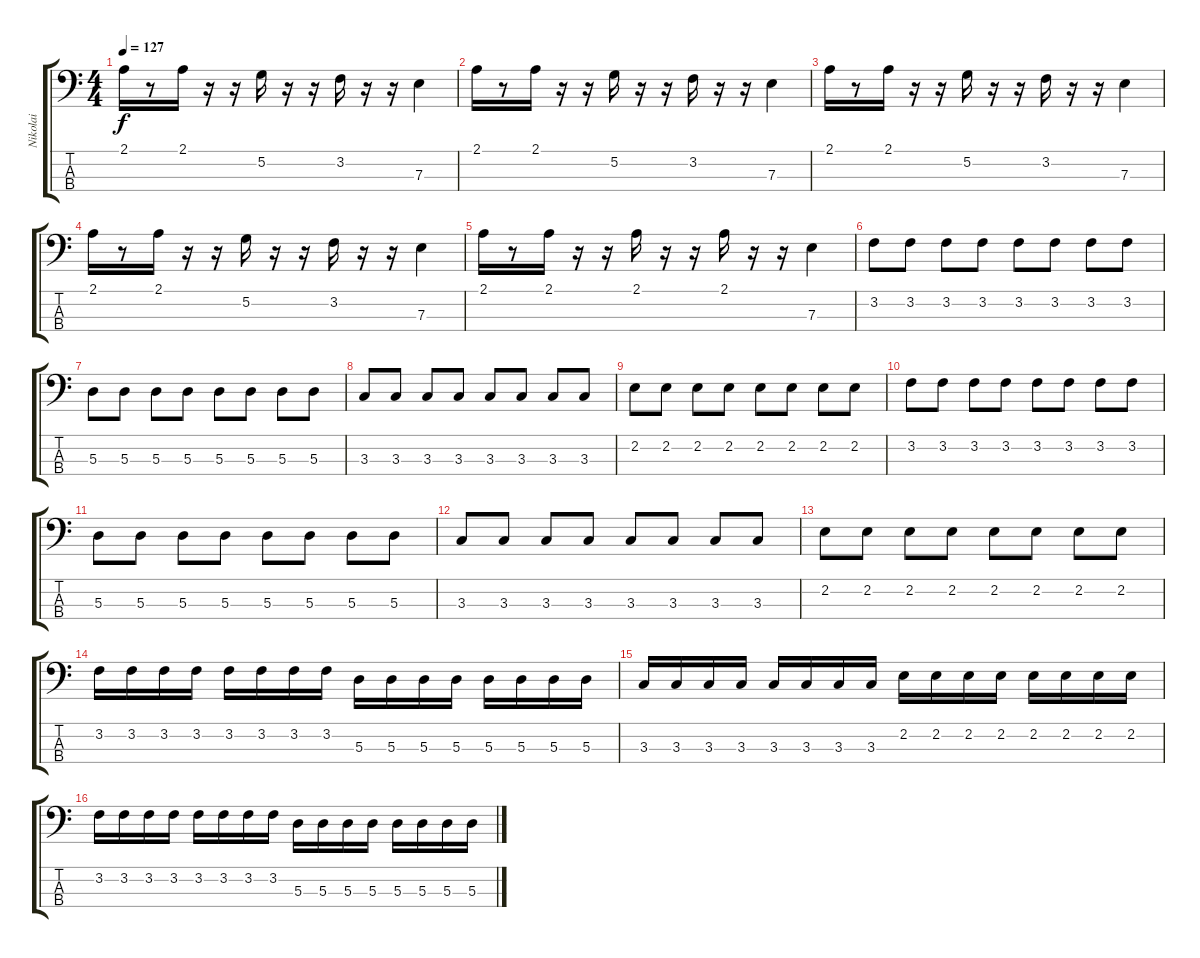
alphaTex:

\track ("Nikolai" "Nikolai") {instrument electricbasspick}
\staff {score tabs}
\tuning (G2 D2 A1 E1) {hide}
\ts (4 4)
\tempo 127
\clef f4
\ks c
2.1.16{dy f} r.8 2.1.16 r.16 r.16 5.2.16 r.16 r.16 3.2.16 r.16 r.16 7.3.4 |
2.1.16 r.8 2.1.16 r.16 r.16 5.2.16 r.16 r.16 3.2.16 r.16 r.16 7.3.4 |
2.1.16 r.8 2.1.16 r.16 r.16 5.2.16 r.16 r.16 3.2.16 r.16 r.16 7.3.4 |
2.1.16 r.8 2.1.16 r.16 r.16 5.2.16 r.16 r.16 3.2.16 r.16 r.16 7.3.4 |
2.1.16 r.8 2.1.16 r.16 r.16 2.1.16 r.16 r.16 2.1.16 r.16 r.16 7.3.4 |
3.2.8 3.2.8 3.2.8 3.2.8 3.2.8 3.2.8 3.2.8 3.2.8 |
5.3.8 5.3.8 5.3.8 5.3.8 5.3.8 5.3.8 5.3.8 5.3.8 |
3.3.8 3.3.8 3.3.8 3.3.8 3.3.8 3.3.8 3.3.8 3.3.8 |
2.2.8 2.2.8 2.2.8 2.2.8 2.2.8 2.2.8 2.2.8 2.2.8 |
3.2.8 3.2.8 3.2.8 3.2.8 3.2.8 3.2.8 3.2.8 3.2.8 |
5.3.8 5.3.8 5.3.8 5.3.8 5.3.8 5.3.8 5.3.8 5.3.8 |
3.3.8 3.3.8 3.3.8 3.3.8 3.3.8 3.3.8 3.3.8 3.3.8 |
2.2.8 2.2.8 2.2.8 2.2.8 2.2.8 2.2.8 2.2.8 2.2.8 |
3.2.16 3.2.16 3.2.16 3.2.16 3.2.16 3.2.16 3.2.16 3.2.16 5.3.16 5.3.16 5.3.16 5.3.16 5.3.16 5.3.16 5.3.16 5.3.16 |
3.3.16 3.3.16 3.3.16 3.3.16 3.3.16 3.3.16 3.3.16 3.3.16 2.2.16 2.2.16 2.2.16 2.2.16 2.2.16 2.2.16 2.2.16 2.2.16 |
3.2.16 3.2.16 3.2.16 3.2.16 3.2.16 3.2.16 3.2.16 3.2.16 5.3.16 5.3.16 5.3.16 5.3.16 5.3.16 5.3.16 5.3.16 5.3.16
